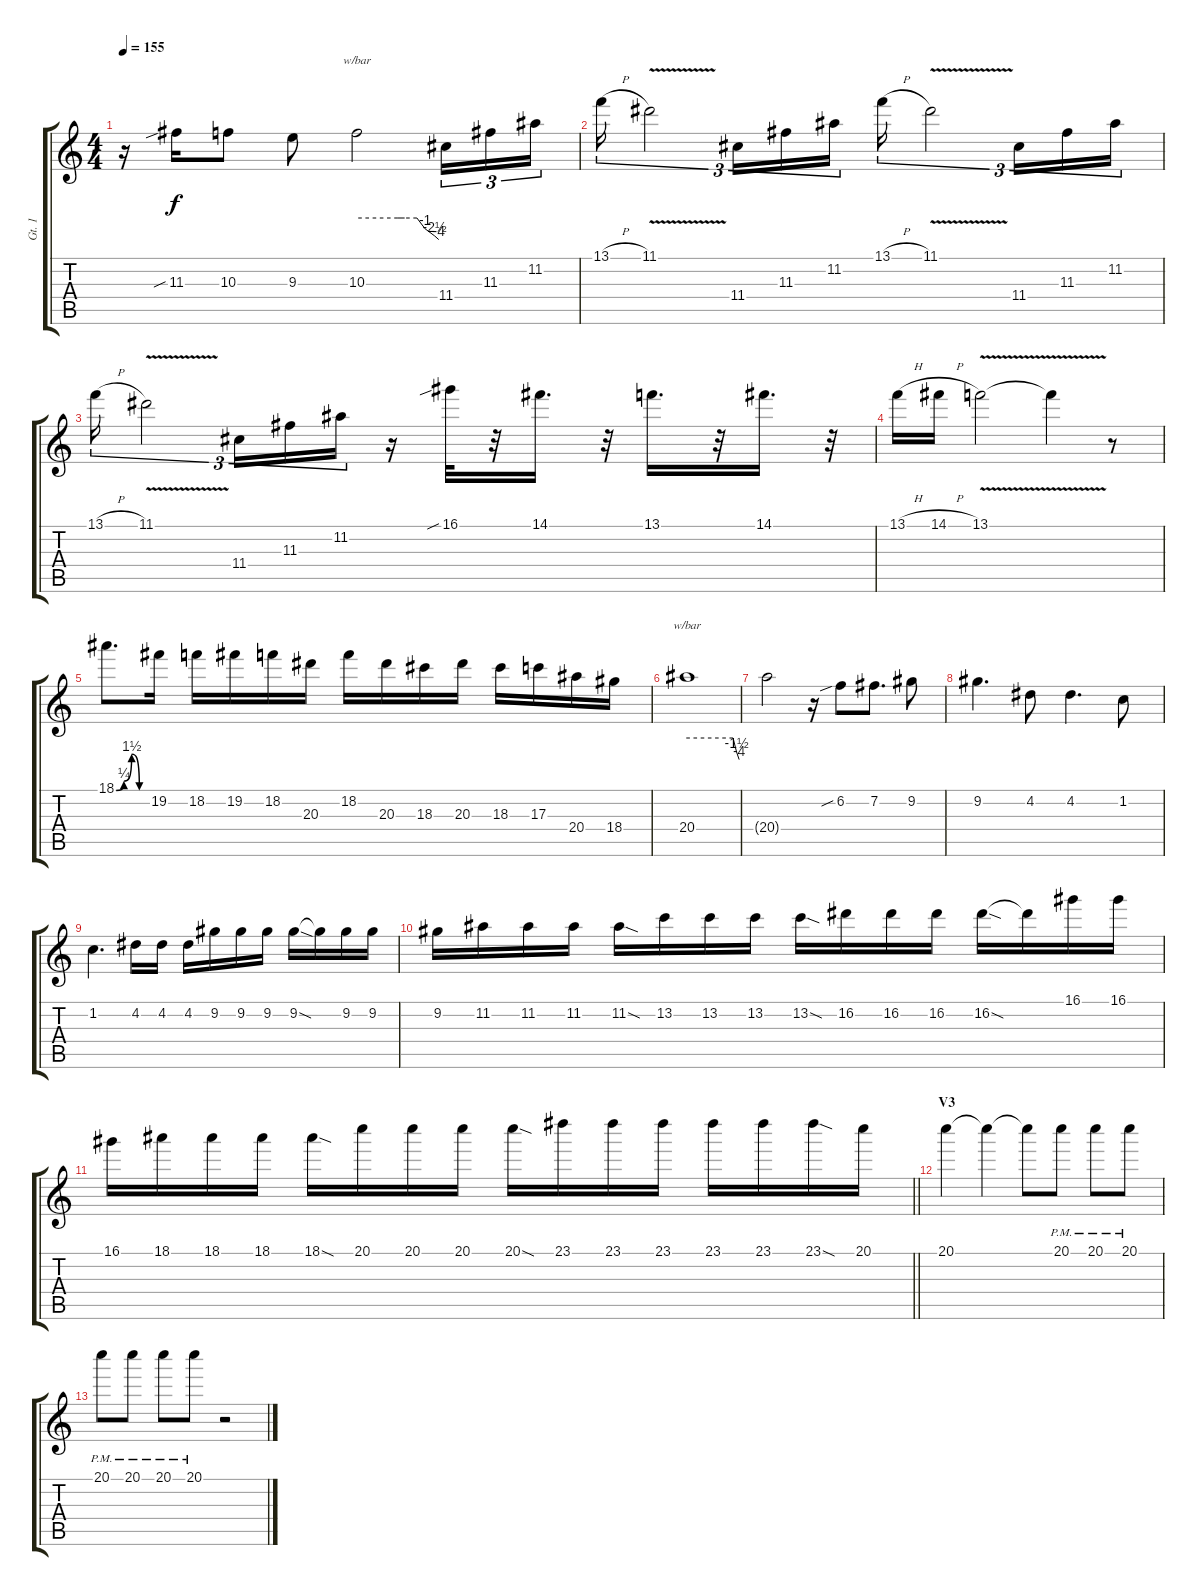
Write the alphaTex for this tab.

\track ("Gt. 1" "Gt. 1") {instrument distortionguitar}
\staff {score tabs}
\tuning (E4 B3 G3 D3 A2 E2) {hide}
\ts (4 4)
\tempo 155
\clef g2
\ks c
r.16{dy f} 11.3{sib}.16 10.3.8 9.3.8 10.3.2{tbe (custom default 0 0 30 0 35 0 44 0 50 -4 57 -10 60 -16)} 11.4.16{tu (3 2)} 11.3.16{tu (3 2)} 11.2.16{tu (3 2)} |
13.1{h}.16{tu (3 2)} 11.1{v}.2{tu (3 2)} 11.4.16{tu (3 2)} 11.3.16{tu (3 2)} 11.2.16{tu (3 2)} 13.1{h}.16{tu (3 2)} 11.1{v}.2{tu (3 2)} 11.4.16{tu (3 2)} 11.3.16{tu (3 2)} 11.2.16{tu (3 2)} |
13.1{h}.16{tu (3 2)} 11.1{v}.2{tu (3 2)} 11.4.16{tu (3 2)} 11.3.16{tu (3 2)} 11.2.16{tu (3 2)} r.16 16.1{sib}.32 r.32 14.1.16{d} r.32 13.1.16{d} r.32 14.1.16{d} r.32 |
13.1{h}.16 14.1{h}.16 13.1{v}.2 13.1{t}.4 r.8 |
18.1{be (custom 0 0 15 1 30 6 45 0 60 0)}.8{d volume 7} 19.2.16 18.2.16 19.2.16 18.2.16 20.3.16 18.2.16 20.3.16 18.3.16 20.3.16 18.3.16 17.3.16 20.4.16 18.4.16 |
20.4.1{tbe (custom default 0 0 53 0 57 -6 60 -16)} |
20.4{t}.2 r.16 6.2{sib}.8 7.2.8{d} 9.2.8 |
9.2.4{d} 4.2.8 4.2.4{d} 1.2.8 |
1.2.4{d} 4.2.16 4.2.16 4.2.16 9.2.16 9.2.16 9.2.16 9.2{sod}.16 9.2{t}.16 9.2.16 9.2.16 |
9.2.16 11.2.16 11.2.16 11.2.16 11.2{sod}.16 13.2.16 13.2.16 13.2.16 13.2{sod}.16 16.2.16 16.2.16 16.2.16 16.2{sod}.16 16.2{t}.16 16.1.16 16.1.16 |
\barLineRight lightlight
16.1.16 18.1.16 18.1.16 18.1.16 18.1{sod}.16 20.1.16 20.1.16 20.1.16 20.1{sod}.16 23.1.16 23.1.16 23.1.16 23.1.16 23.1.16 23.1{sod}.16 20.1.16 |
\section ("" "V3")
20.1.4 20.1{t}.4 20.1{t}.8 20.1{pm}.8 20.1{pm}.8 20.1{pm}.8 |
20.1{pm}.8 20.1{pm}.8 20.1{pm}.8 20.1{pm}.8 r.2
